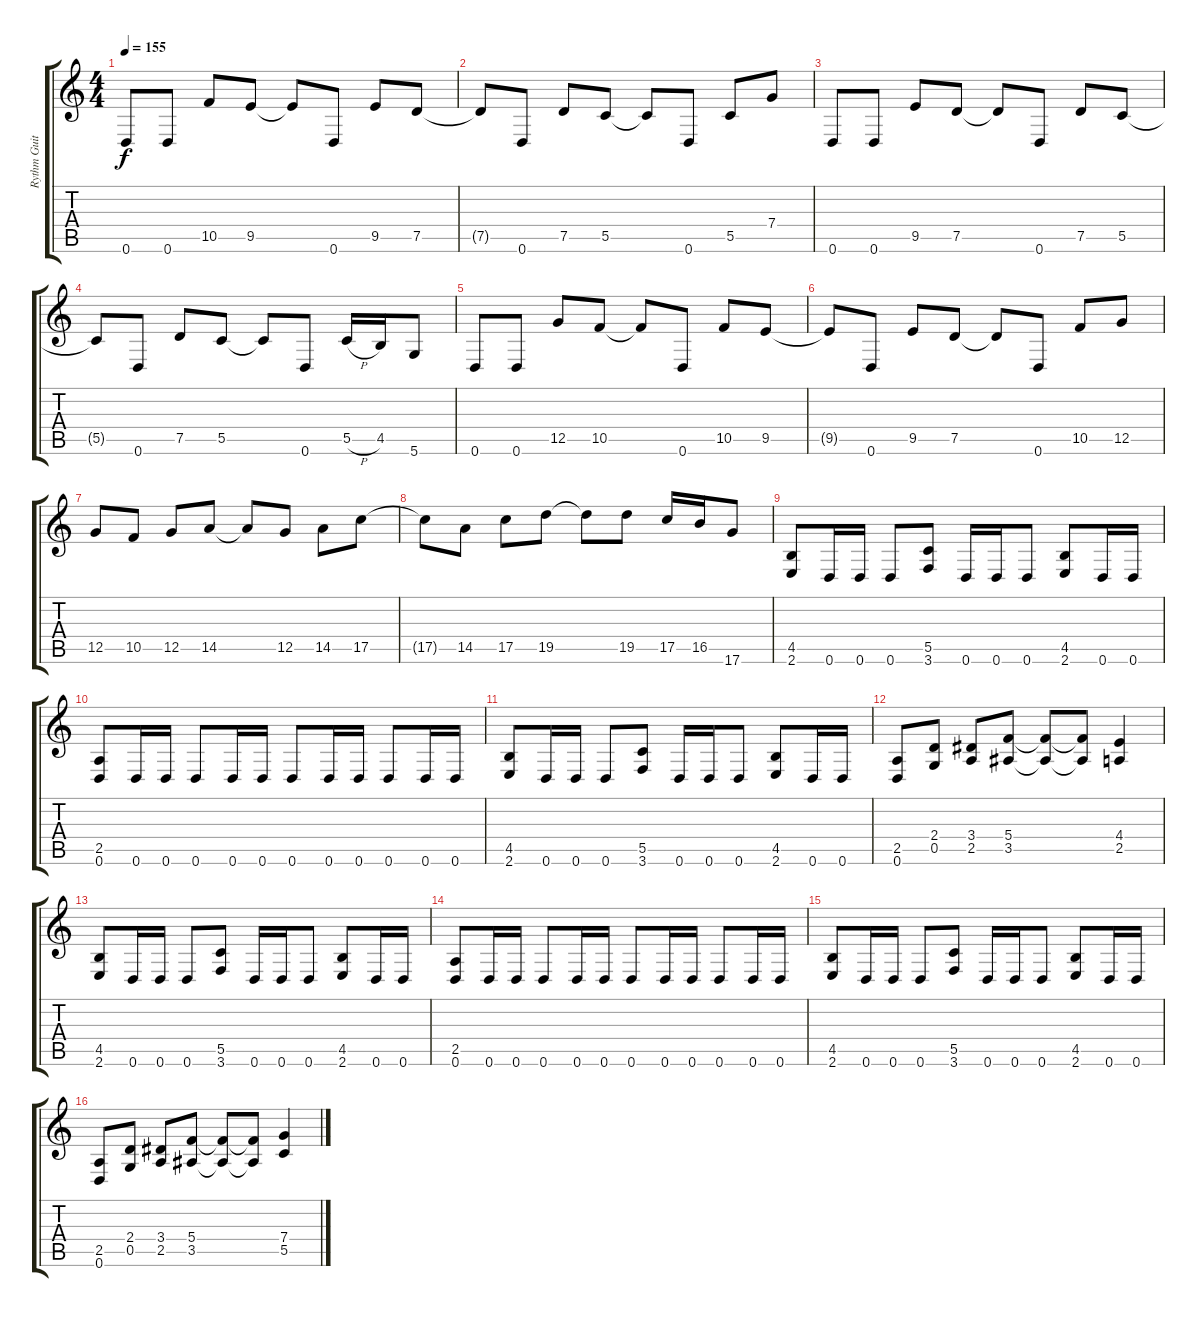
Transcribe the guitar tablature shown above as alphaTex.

\track ("Rythm Guitar (Mille Petrozza)" "Rythm Guit") {instrument distortionguitar}
\staff {score tabs}
\tuning (D4 A3 F3 C3 G2 D2) {hide}
\ts (4 4)
\tempo 155
\clef g2
\ks c
0.6.8{dy f} 0.6.8 10.5.8 9.5.8 9.5{t}.8 0.6.8 9.5.8 7.5.8 |
7.5{t}.8 0.6.8 7.5.8 5.5.8 5.5{t}.8 0.6.8 5.5.8 7.4.8 |
0.6.8 0.6.8 9.5.8 7.5.8 7.5{t}.8 0.6.8 7.5.8 5.5.8 |
5.5{t}.8 0.6.8 7.5.8 5.5.8 5.5{t}.8 0.6.8 5.5{h}.16 4.5.16 5.6.8 |
0.6.8 0.6.8 12.5.8 10.5.8 10.5{t}.8 0.6.8 10.5.8 9.5.8 |
9.5{t}.8 0.6.8 9.5.8 7.5.8 7.5{t}.8 0.6.8 10.5.8 12.5.8 |
12.5.8 10.5.8 12.5.8 14.5.8 14.5{t}.8 12.5.8 14.5.8 17.5.8 |
17.5{t}.8 14.5.8 17.5.8 19.5.8 19.5{t}.8 19.5.8 17.5.16 16.5.16 17.6.8 |
(4.5 2.6).8 0.6.16 0.6.16 0.6.8 (5.5 3.6).8 0.6.16 0.6.16 0.6.8 (4.5 2.6).8 0.6.16 0.6.16 |
(2.5 0.6).8 0.6.16 0.6.16 0.6.8 0.6.16 0.6.16 0.6.8 0.6.16 0.6.16 0.6.8 0.6.16 0.6.16 |
(4.5 2.6).8 0.6.16 0.6.16 0.6.8 (5.5 3.6).8 0.6.16 0.6.16 0.6.8 (4.5 2.6).8 0.6.16 0.6.16 |
(2.5 0.6).8 (2.4 0.5).8 (3.4 2.5).8 (5.4 3.5).8 (5.4{t} 3.5{t}).8 (5.4{t} 3.5{t}).8 (4.4 2.5).4 |
(4.5 2.6).8 0.6.16 0.6.16 0.6.8 (5.5 3.6).8 0.6.16 0.6.16 0.6.8 (4.5 2.6).8 0.6.16 0.6.16 |
(2.5 0.6).8 0.6.16 0.6.16 0.6.8 0.6.16 0.6.16 0.6.8 0.6.16 0.6.16 0.6.8 0.6.16 0.6.16 |
(4.5 2.6).8 0.6.16 0.6.16 0.6.8 (5.5 3.6).8 0.6.16 0.6.16 0.6.8 (4.5 2.6).8 0.6.16 0.6.16 |
(2.5 0.6).8 (2.4 0.5).8 (3.4 2.5).8 (5.4 3.5).8 (5.4{t} 3.5{t}).8 (5.4{t} 3.5{t}).8 (7.4 5.5).4
